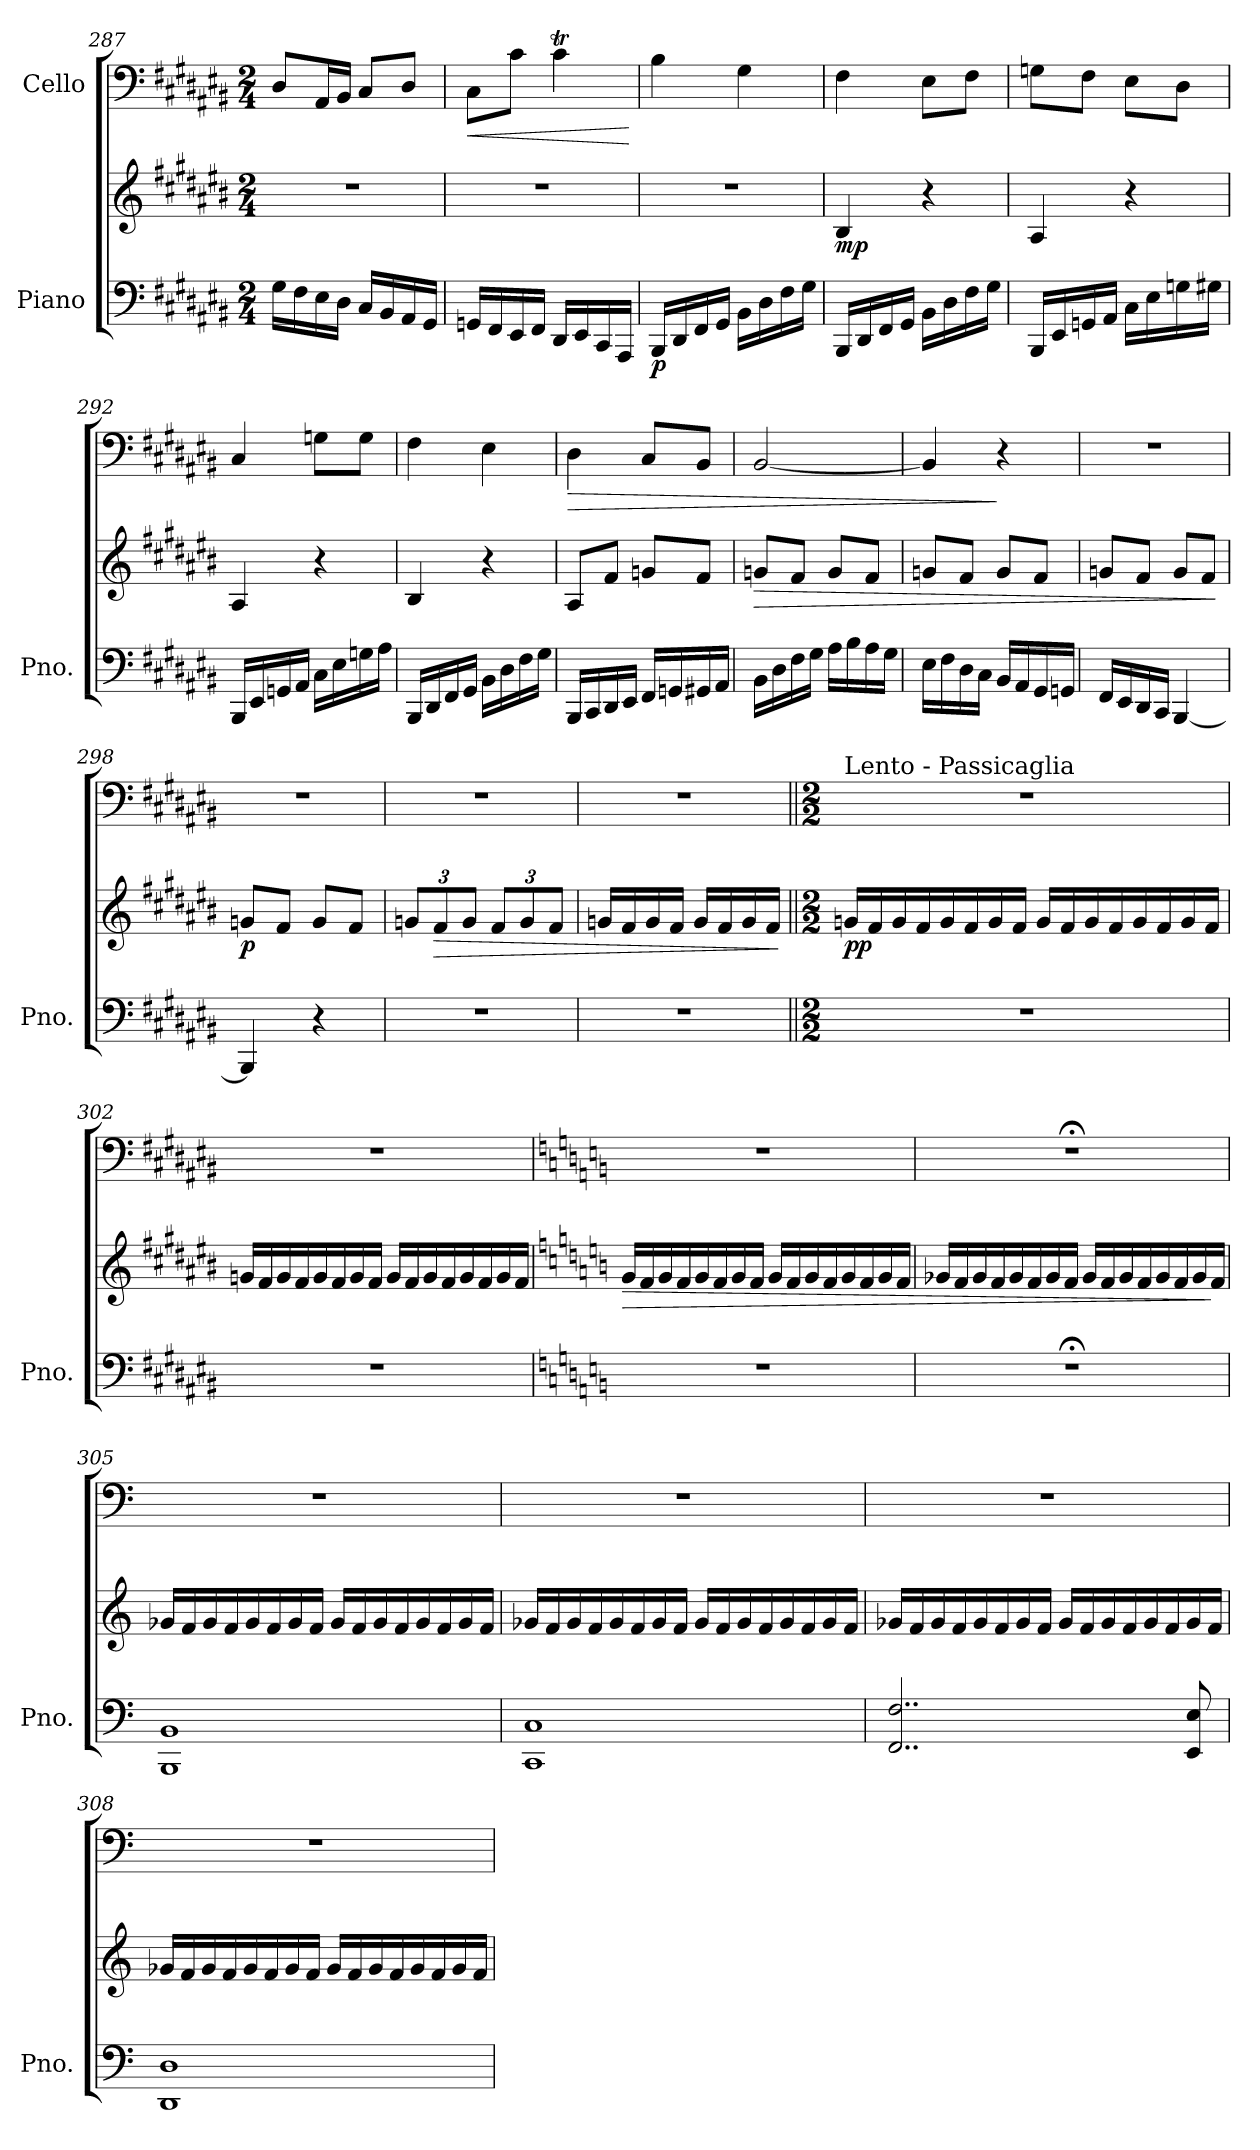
**kern	**kern	**dynam	**kern	**dynam
*part2	*part2	*part2	*part1	*part1
*staff3	*staff2	*staff2/3	*staff1	*staff1
*I"Piano	*	*	*I"Cello	*
*I'Pno.	*	*	*	*
*clefF4	*clefG2	*	*clefF4	*
*k[f#c#g#d#a#e#b#]	*k[f#c#g#d#a#e#b#]	*	*k[f#c#g#d#a#e#b#]	*
*M2/4	*M2/4	*	*M2/4	*
=287	=287	=287	=287	=287
16G#LL	2r	.	8D#L	.
16F#	.	.	.	.
16E#	.	.	16AA#L	.
16D#JJ	.	.	16BB#JJ	.
16C#LL	.	.	8C#L	.
16BB#	.	.	.	.
16AA#	.	.	8D#J	.
16GG#JJ	.	.	.	.
=288	=288	=288	=288	=288
!	!	!	!	!LO:HP:b
16GGnLL	2r	.	8C#L	<
16FF#	.	.	.	.
16EE#	.	.	8c#J	.
16FF#JJ	.	.	.	.
16DD#LL	.	.	4c#T	.
16EE#	.	.	.	.
16CC#	.	.	.	.
16AAA#JJ	.	.	.	.
.	.	.	.	[
=289	=289	=289	=289	=289
!	!	!LO:DY:b=2	!	!
16BBB#LL	2r	p	4B#	.
16DD#	.	.	.	.
16FF#	.	.	.	.
16GG#JJ	.	.	.	.
16BB#LL	.	.	4G#	.
16D#	.	.	.	.
16F#	.	.	.	.
16G#JJ	.	.	.	.
=290	=290	=290	=290	=290
!	!	!LO:DY:b	!	!
16BBB#LL	4B#	mp	4F#	.
16DD#	.	.	.	.
16FF#	.	.	.	.
16GG#JJ	.	.	.	.
16BB#LL	4r	.	8E#L	.
16D#	.	.	.	.
16F#	.	.	8F#J	.
16G#JJ	.	.	.	.
=291	=291	=291	=291	=291
16BBB#LL	4A#	.	8GnL	.
16EE#	.	.	.	.
16GGn	.	.	8F#J	.
16AA#JJ	.	.	.	.
16C#LL	4r	.	8E#L	.
16E#	.	.	.	.
16Gn	.	.	8D#J	.
16G#XJJ	.	.	.	.
=292	=292	=292	=292	=292
16BBB#LL	4A#	.	4C#	.
16EE#	.	.	.	.
16GGn	.	.	.	.
16AA#JJ	.	.	.	.
16C#LL	4r	.	8GnL	.
16E#	.	.	.	.
16Gn	.	.	8GJ	.
16A#JJ	.	.	.	.
=293	=293	=293	=293	=293
16BBB#LL	4B#	.	4F#	.
16DD#	.	.	.	.
16FF#	.	.	.	.
16GG#JJ	.	.	.	.
16BB#LL	4r	.	4E#	.
16D#	.	.	.	.
16F#	.	.	.	.
16G#JJ	.	.	.	.
=294	=294	=294	=294	=294
!	!	!	!	!LO:HP:b
16BBB#LL	8A#L	.	4D#	>
16CC#	.	.	.	.
16DD#	8f#J	.	.	.
16EE#JJ	.	.	.	.
16FF#LL	8gnL	.	8C#L	.
16GGn	.	.	.	.
16GG#X	8f#J	.	8BB#J	.
16AA#JJ	.	.	.	.
=295	=295	=295	=295	=295
!	!	!LO:HP:b	!	!
16BB#LL	8gnL	>	[2BB#	.
16D#	.	.	.	.
16F#	8f#J	.	.	.
16G#JJ	.	.	.	.
16A#LL	8gL	.	.	.
16B#	.	.	.	.
16A#	8f#J	.	.	.
16G#JJ	.	.	.	.
=296	=296	=296	=296	=296
16E#LL	8gnL	.	4BB#]	.
16F#	.	.	.	.
16D#	8f#J	.	.	.
16C#JJ	.	.	.	.
16BB#LL	8gL	.	4r	]
16AA#	.	.	.	.
16GG#	8f#J	.	.	.
16GGnJJ	.	.	.	.
=297	=297	=297	=297	=297
16FF#LL	8gnL	.	2r	.
16EE#	.	.	.	.
16DD#	8f#J	.	.	.
16CC#JJ	.	.	.	.
[4BBB#	8gL	.	.	.
.	8f#J	.	.	.
.	.	]	.	.
=298	=298	=298	=298	=298
!	!	!LO:DY:b	!	!
4BBB#]	8gnL	p	2r	.
.	8f#J	.	.	.
4r	8gL	.	.	.
.	8f#J	.	.	.
=299	=299	=299	=299	=299
2r	12gnL	.	2r	.
!	!	!LO:HP:b	!	!
.	12f#	>	.	.
.	12gJ	.	.	.
.	12f#L	.	.	.
.	12g	.	.	.
.	12f#J	.	.	.
=300	=300	=300	=300	=300
2r	16gnLL	.	2r	.
.	16f#	.	.	.
.	16g	.	.	.
.	16f#JJ	.	.	.
.	16gLL	.	.	.
.	16f#	.	.	.
.	16g	.	.	.
.	16f#JJ	.	.	.
.	.	]	.	.
!!LO:LB:g=z
=301||	=301||	=301||	=301||	=301||
*M2/2	*M2/2	*	*M2/2	*
*	*	*	*MM120	*
!	!	!	!LO:TX:a:t=Lento - Passicaglia	!
!	!	!LO:DY:b	!	!
1r	16gnLL	pp	1r	.
.	16f#	.	.	.
.	16g	.	.	.
.	16f#	.	.	.
.	16g	.	.	.
.	16f#	.	.	.
.	16g	.	.	.
.	16f#JJ	.	.	.
.	16gLL	.	.	.
.	16f#	.	.	.
.	16g	.	.	.
.	16f#	.	.	.
.	16g	.	.	.
.	16f#	.	.	.
.	16g	.	.	.
.	16f#JJ	.	.	.
=302	=302	=302	=302	=302
1r	16gnLL	.	1r	.
.	16f#	.	.	.
.	16g	.	.	.
.	16f#	.	.	.
.	16g	.	.	.
.	16f#	.	.	.
.	16g	.	.	.
.	16f#JJ	.	.	.
.	16gLL	.	.	.
.	16f#	.	.	.
.	16g	.	.	.
.	16f#	.	.	.
.	16g	.	.	.
.	16f#	.	.	.
.	16g	.	.	.
.	16f#JJ	.	.	.
=303	=303	=303	=303	=303
*k[]	*k[]	*	*k[]	*
!	!	!LO:HP:b	!	!
1r	16gLL	>	1r	.
.	16f	.	.	.
.	16g	.	.	.
.	16f	.	.	.
.	16g	.	.	.
.	16f	.	.	.
.	16g	.	.	.
.	16fJJ	.	.	.
.	16gLL	.	.	.
.	16f	.	.	.
.	16g	.	.	.
.	16f	.	.	.
.	16g	.	.	.
.	16f	.	.	.
.	16g	.	.	.
.	16fJJ	.	.	.
=304	=304	=304	=304	=304
1r;	16g-XLL	.	1r;	.
.	16f	.	.	.
.	16g-	.	.	.
.	16f	.	.	.
.	16g-	.	.	.
.	16f	.	.	.
.	16g-	.	.	.
.	16fJJ	.	.	.
.	16g-LL	.	.	.
.	16f	.	.	.
.	16g-	.	.	.
.	16f	.	.	.
.	16g-	.	.	.
.	16f	.	.	.
.	16g-	.	.	.
.	16fJJ	]	.	.
!!LO:LB:g=z
=305	=305	=305	=305	=305
!	!	!LO:DY:b=2	!	!
!	!	!LO:DY:n=1:b	!	!
1BBB 1BB	16g-XLL	mf ppp	1r	.
.	16f	.	.	.
.	16g-	.	.	.
.	16f	.	.	.
.	16g-	.	.	.
.	16f	.	.	.
.	16g-	.	.	.
.	16fJJ	.	.	.
.	16g-LL	.	.	.
.	16f	.	.	.
.	16g-	.	.	.
.	16f	.	.	.
.	16g-	.	.	.
.	16f	.	.	.
.	16g-	.	.	.
.	16fJJ	.	.	.
=306	=306	=306	=306	=306
1CC 1C	16g-XLL	.	1r	.
.	16f	.	.	.
.	16g-	.	.	.
.	16f	.	.	.
.	16g-	.	.	.
.	16f	.	.	.
.	16g-	.	.	.
.	16fJJ	.	.	.
.	16g-LL	.	.	.
.	16f	.	.	.
.	16g-	.	.	.
.	16f	.	.	.
.	16g-	.	.	.
.	16f	.	.	.
.	16g-	.	.	.
.	16fJJ	.	.	.
=307	=307	=307	=307	=307
2..FF 2..F	16g-XLL	.	1r	.
.	16f	.	.	.
.	16g-	.	.	.
.	16f	.	.	.
.	16g-	.	.	.
.	16f	.	.	.
.	16g-	.	.	.
.	16fJJ	.	.	.
.	16g-LL	.	.	.
.	16f	.	.	.
.	16g-	.	.	.
.	16f	.	.	.
.	16g-	.	.	.
.	16f	.	.	.
8EE 8E	16g-	.	.	.
.	16fJJ	.	.	.
=308	=308	=308	=308	=308
1DD 1D	16g-XLL	.	1r	.
.	16f	.	.	.
.	16g-	.	.	.
.	16f	.	.	.
.	16g-	.	.	.
.	16f	.	.	.
.	16g-	.	.	.
.	16fJJ	.	.	.
.	16g-LL	.	.	.
.	16f	.	.	.
.	16g-	.	.	.
.	16f	.	.	.
.	16g-	.	.	.
.	16f	.	.	.
.	16g-	.	.	.
.	16fJJ	.	.	.
=	=	=	=	=
*-	*-	*-	*-	*-
